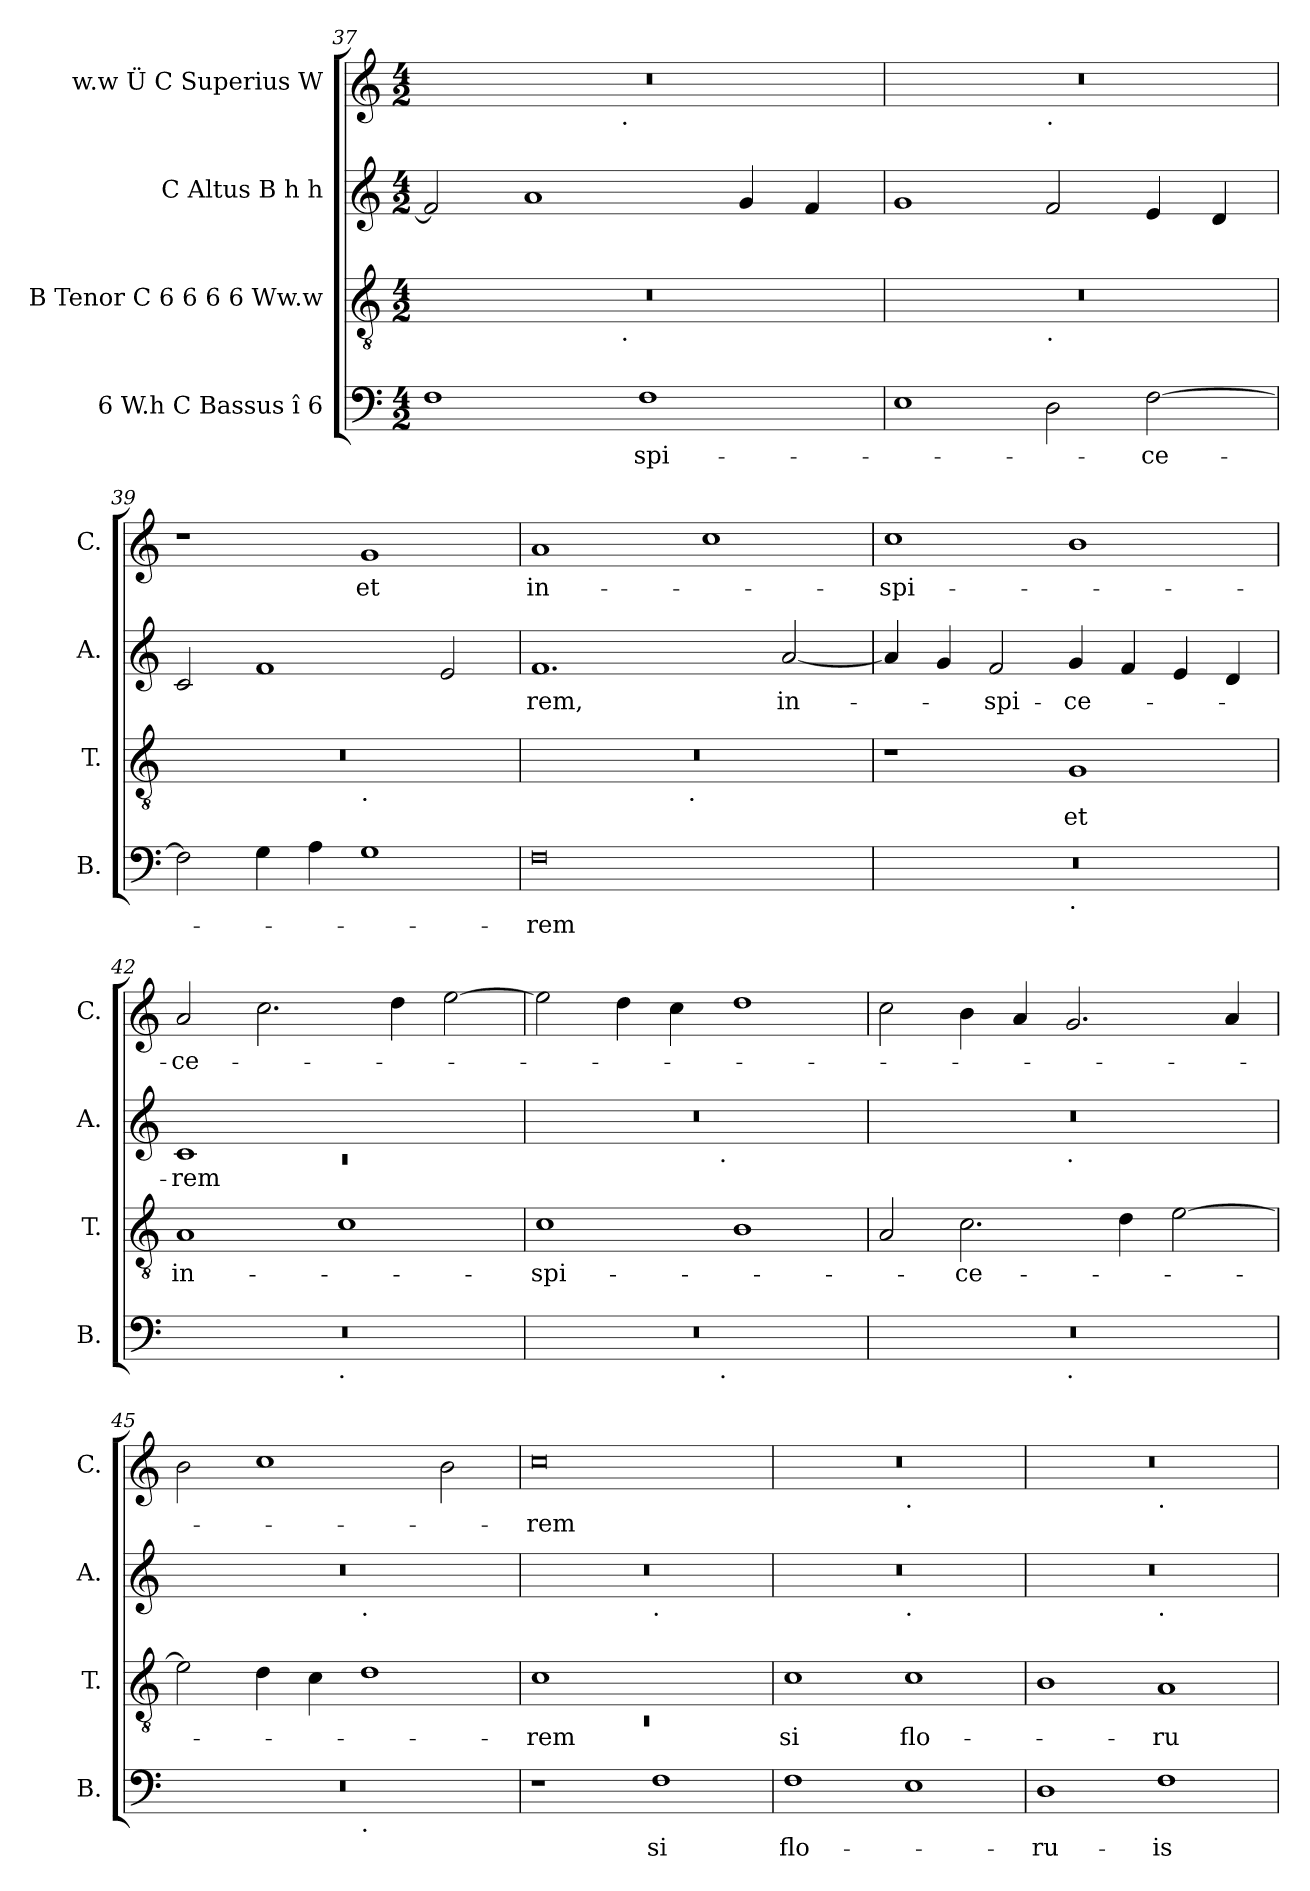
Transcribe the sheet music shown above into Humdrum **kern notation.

**kern	**text	**kern	**text	**kern	**text	**kern	**text
*part4	*part4	*part3	*part3	*part2	*part2	*part1	*part1
*staff4	*staff4	*staff3	*staff3	*staff2	*staff2	*staff1	*staff1
*I"6 W.h C Bassus î 6	*	*I"B Tenor C 6 6 6 6 Ww.w	*	*I"C Altus B h h	*	*I"w.w Ü C Superius W	*
*I'B.	*	*I'T.	*	*I'A.	*	*I'C.	*
*clefF4	*	*clefGv2	*	*clefG2	*	*clefG2	*
*k[]	*	*k[]	*	*k[]	*	*k[]	*
*C:	*	*C:	*	*C:	*	*C:	*
*M4/2	*	*M4/2	*	*M4/2	*	*M4/2	*
=37	=37	=37	=37	=37	=37	=37	=37
*	*	*^	*	*	*	*^	*
1F	.	0r	2ryy	.	2f/]	.	0r	2ryy	.
.	.	.	4...ryy	.	1a	.	.	4...ryy	.
!	!	!	!	!	!	!	!	!LO:TX:b:t=.	!
!	!	!	!LO:TX:b:t=.	!	!	!	!	!	!
.	.	.	1ryy	.	.	.	.	1ryy	.
!	!LO:LY:b	!	!	!	!	!	!	!	!
1F	-spi-	.	.	.	.	.	.	.	.
.	.	.	.	.	4g/	.	.	.	.
.	.	.	.	.	4f/	.	.	.	.
.	.	.	32ryy	.	.	.	.	32ryy	.
!!LO:LB:g=z	!!
=38	=38	=38	=38	=38	=38	=38	=38	=38	=38
1E	.	0r	1ryy	.	1g	.	0r	1ryy	.
!	!	!	!	!	!	!	!	!LO:TX:b:t=.	!
!	!	!	!LO:TX:b:t=.	!	!	!	!	!	!
2D\	.	.	1ryy	.	2f/	.	.	1ryy	.
!	!LO:LY:b	!	!	!	!	!	!	!	!
[>2F\	-ce-	.	.	.	4e/	.	.	.	.
.	.	.	.	.	4d/	.	.	.	.
*	*	*	*	*	*	*	*v	*v	*
=39	=39	=39	=39	=39	=39	=39	=39	=39
2F\]	.	0r	1ryy	.	2c/	.	1r	.
4G\	.	.	.	.	1f	.	.	.
4A\	.	.	.	.	.	.	.	.
!	!	!	!LO:TX:b:t=.	!	!	!	!	!
!	!	!	!	!	!	!	!	!LO:LY:b
1G	.	.	1ryy	.	.	.	1g	et
.	.	.	.	.	2e/	.	.	.
=40	=40	=40	=40	=40	=40	=40	=40	=40
!	!LO:LY:b	!	!	!	!	!LO:LY:b	!	!LO:LY:b
0F	-rem	0r	2ryy	.	1.f	-rem,	1a	in-
.	.	.	4...ryy	.	.	.	.	.
!	!	!	!LO:TX:b:t=.	!	!	!	!	!
.	.	.	1ryy	.	.	.	.	.
.	.	.	.	.	.	.	1cc	.
!	!	!	!	!	!	!LO:LY:b	!	!
.	.	.	.	.	[<2a/	in-	.	.
.	.	.	32ryy	.	.	.	.	.
=41	=41	=41	=41	=41	=41	=41	=41	=41
!	!	!	!	!	!	!	!	!LO:LY:b
*^	*	*v	*v	*	*	*	*	*
0r	1ryy	.	1r	.	4a/]	.	1cc	-spi-
.	.	.	.	.	4g/	.	.	.
!	!	!	!	!	!	!LO:LY:b	!	!
.	.	.	.	.	2f/	-spi-	.	.
!	!LO:TX:b:t=.	!	!	!	!	!	!	!
!	!	!	!	!LO:LY:b	!	!LO:LY:b	!	!
.	1ryy	.	1G	et	4g/	-ce-	1b	.
.	.	.	.	.	4f/	.	.	.
.	.	.	.	.	4e/	.	.	.
.	.	.	.	.	4d/	.	.	.
=42	=42	=42	=42	=42	=42	=42	=42	=42
*	*	*	*	*	*^	*	*	*
!	!	!	!	!LO:LY:b	!	!LO:N:vis=1	!LO:LY:b	!	!LO:LY:b
0r	1ryy	.	1A	in-	1c	0rc	-rem	2a/	-ce-
.	.	.	.	.	.	.	.	2.cc\	.
!	!LO:TX:b:t=.	!	!	!	!	!	!	!	!
.	1ryy	.	1c	.	1ryy	.	.	.	.
.	.	.	.	.	.	.	.	4dd\	.
.	.	.	.	.	.	.	.	[>2ee\	.
=43	=43	=43	=43	=43	=43	=43	=43	=43	=43
!	!	!	!	!LO:LY:b	!	!	!	!	!
0r	2ryy	.	1c	-spi-	0r	2ryy	.	2ee\]	.
.	4...ryy	.	.	.	.	4...ryy	.	4dd\	.
.	.	.	.	.	.	.	.	4cc\	.
!	!	!	!	!	!	!LO:TX:b:t=.	!	!	!
!	!LO:TX:b:t=.	!	!	!	!	!	!	!	!
.	1ryy	.	.	.	.	1ryy	.	.	.
.	.	.	1B	.	.	.	.	1dd	.
.	32ryy	.	.	.	.	32ryy	.	.	.
!!LO:LB:g=z
=44	=44	=44	=44	=44	=44	=44	=44	=44	=44
0r	1ryy	.	2A/	.	0r	1ryy	.	2cc\	.
!	!	!	!	!LO:LY:b	!	!	!	!	!
.	.	.	2.c\	-ce-	.	.	.	4b\	.
.	.	.	.	.	.	.	.	4a/	.
!	!	!	!	!	!	!LO:TX:b:t=.	!	!	!
!	!LO:TX:b:t=.	!	!	!	!	!	!	!	!
.	1ryy	.	.	.	.	1ryy	.	2.g/	.
.	.	.	4d\	.	.	.	.	.	.
.	.	.	[>2e\	.	.	.	.	.	.
.	.	.	.	.	.	.	.	4a/	.
=45	=45	=45	=45	=45	=45	=45	=45	=45	=45
0r	1ryy	.	2e\]	.	0r	1ryy	.	2b\	.
.	.	.	4d\	.	.	.	.	1cc	.
.	.	.	4c\	.	.	.	.	.	.
!	!	!	!	!	!	!LO:TX:b:t=.	!	!	!
!	!LO:TX:b:t=.	!	!	!	!	!	!	!	!
.	1ryy	.	1d	.	.	1ryy	.	.	.
.	.	.	.	.	.	.	.	2b\	.
=46	=46	=46	=46	=46	=46	=46	=46	=46	=46
*	*	*	*^	*	*	*	*	*	*
!	!	!	!	!LO:N:vis=1	!LO:LY:b	!	!	!	!	!LO:LY:b
*v	*v	*	*	*	*	*	*	*	*	*
1r	.	1c	0rC	-rem	0r	1ryy	.	0cc	-rem
!	!	!	!	!	!	!LO:TX:b:t=.	!	!	!
!	!LO:LY:b	!	!	!	!	!	!	!	!
1F	si	1ryy	.	.	.	1ryy	.	.	.
*	*	*v	*v	*	*	*	*	*	*
=47	=47	=47	=47	=47	=47	=47	=47	=47
!	!LO:LY:b	!	!LO:LY:b	!	!	!	!	!
*	*	*	*	*	*	*	*^	*
1F	flo-	1c	si	0r	1ryy	.	0r	1ryy	.
!	!	!	!	!	!	!	!	!LO:TX:b:t=.	!
!	!	!	!	!	!LO:TX:b:t=.	!	!	!	!
!	!	!	!LO:LY:b	!	!	!	!	!	!
1E	.	1c	flo-	.	1ryy	.	.	1ryy	.
=48	=48	=48	=48	=48	=48	=48	=48	=48	=48
!	!LO:LY:b	!	!	!	!	!	!	!	!
1D	-ru-	1B	.	0r	1ryy	.	0r	1ryy	.
!	!	!	!	!	!	!	!	!LO:TX:b:t=.	!
!	!	!	!	!	!LO:TX:b:t=.	!	!	!	!
!	!LO:LY:b:rj	!	!LO:LY:b	!	!	!	!	!	!
1F	-is-	1A	-ru-	.	1ryy	.	.	1ryy	.
*	*	*	*	*v	*v	*	*	*	*
*	*	*	*	*	*	*v	*v	*
=	=	=	=	=	=	=	=
*-	*-	*-	*-	*-	*-	*-	*-
